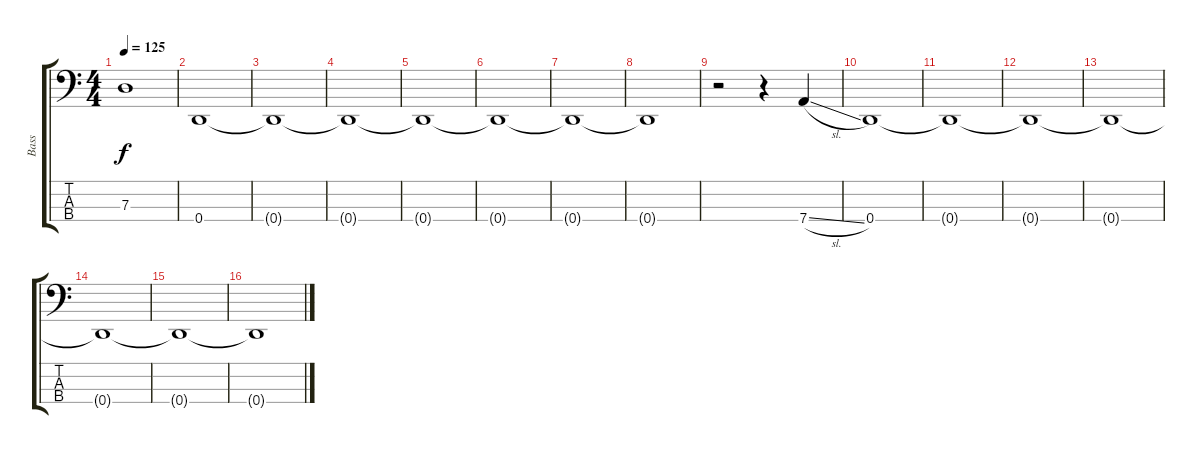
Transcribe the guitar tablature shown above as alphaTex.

\track ("Bass" "Bass") {instrument electricbassfinger}
\staff {score tabs}
\tuning (F2 C2 G1 D1) {hide}
\ts (4 4)
\tempo 125
\clef f4
\ks c
7.3.1{dy f} |
0.4.1 |
0.4{t}.1 |
0.4{t}.1 |
0.4{t}.1 |
0.4{t}.1 |
0.4{t}.1 |
0.4{t}.1 |
r.2 r.4 7.4{sl}.4 |
0.4.1 |
0.4{t}.1 |
0.4{t}.1 |
0.4{t}.1 |
0.4{t}.1 |
0.4{t}.1 |
0.4{t}.1
